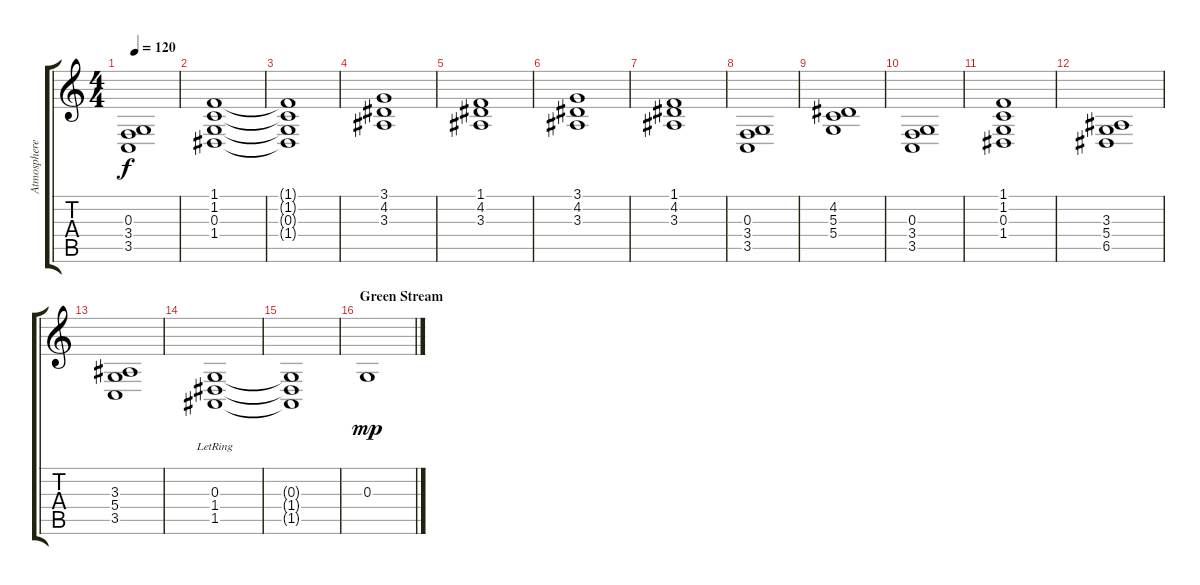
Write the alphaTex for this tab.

\track ("Atmosphere" "Atmosphere") {instrument synthstrings1}
\staff {score tabs}
\tuning (E4 B3 G3 D3 A2 E2) {hide}
\ts (4 4)
\tempo 120
\clef g2
\ks c
(0.3 3.4 3.5).1{dy f} |
(1.1 1.2 0.3 1.4).1 |
(1.1{t} 1.2{t} 0.3{t} 1.4{t}).1 |
(3.1 4.2 3.3).1 |
(1.1 4.2 3.3).1 |
(3.1 4.2 3.3).1 |
(1.1 4.2 3.3).1 |
(0.3 3.4 3.5).1 |
(4.2 5.3 5.4).1 |
(0.3 3.4 3.5).1 |
(1.1 1.2 0.3 1.4).1 |
(3.3 5.4 6.5).1 |
(3.3 5.4 3.5).1 |
(0.3{lr} 1.4{lr} 1.5{lr}).1 |
(0.3{t} 1.4{t} 1.5{t}).1 |
\section ("" "Green Stream")
0.3.1{dy mp}
